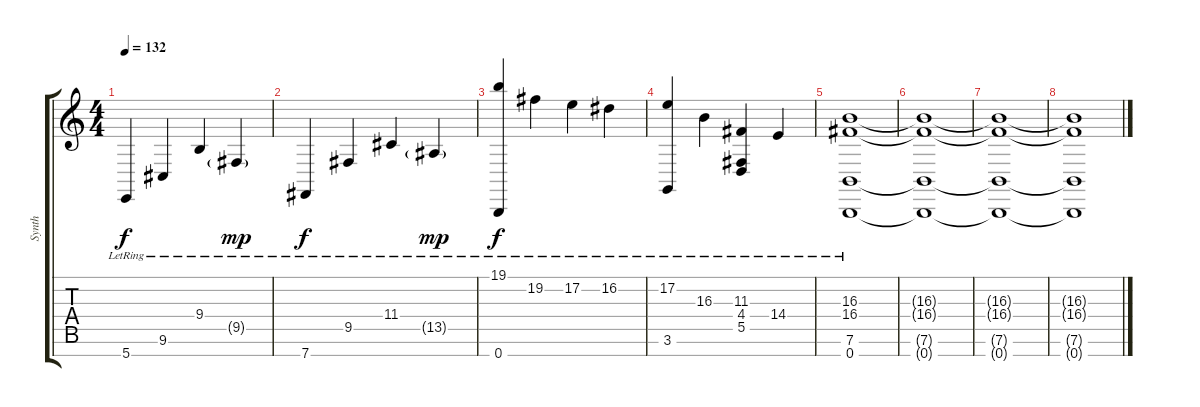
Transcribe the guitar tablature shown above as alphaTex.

\track ("Synth" "Synth") {instrument acousticgrandpiano}
\staff {score tabs}
\tuning (E4 B3 G3 D3 A2 E2 B1) {hide}
\ts (4 4)
\tempo 132
\clef g2
\ks c
5.7{lr}.4{dy f} 9.6{lr}.4 9.4{lr}.4 9.5{g lr}.4{dy mp} |
7.7{lr}.4{dy f} 9.5{lr}.4 11.4{lr}.4 13.5{g lr}.4{dy mp} |
(19.1{lr} 0.7{lr}).4{dy f} 19.2{lr}.4 17.2{lr}.4 16.2{lr}.4 |
(17.2{lr} 3.6{lr}).4 16.3{lr}.4 (11.3{lr} 4.4{lr} 5.5{lr}).4 14.4{lr}.4 |
(16.3{lr} 16.4{lr} 7.6{lr} 0.7{lr}).1 |
(16.3{t} 16.4{t} 7.6{t} 0.7{t}).1 |
(16.3{t} 16.4{t} 7.6{t} 0.7{t}).1 |
(16.3{t} 16.4{t} 7.6{t} 0.7{t}).1
